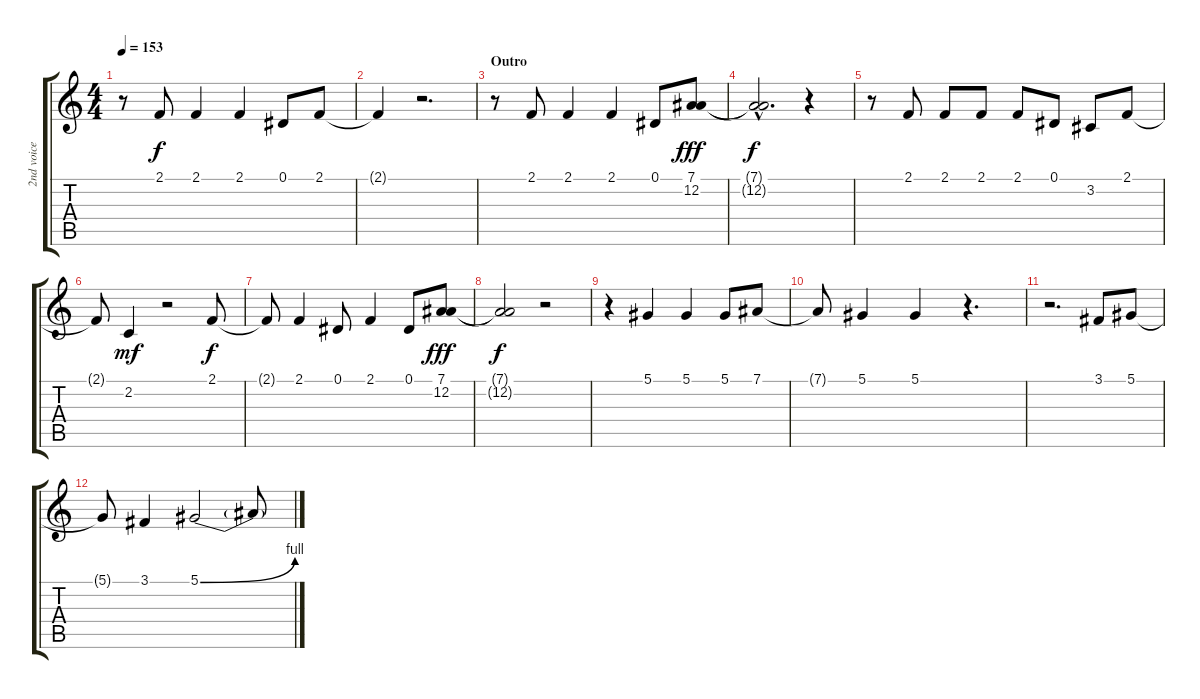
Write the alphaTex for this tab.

\track ("2nd voice" "2nd voice") {instrument lead8bassandlead}
\staff {score tabs}
\tuning (Eb4 Bb3 Gb3 Db3 Ab2 Eb2) {hide}
\ts (4 4)
\tempo 153
\clef g2
\ks c
r.8{dy f} 2.1.8{volume 14} 2.1.4 2.1.4 0.1.8 2.1.8 |
2.1{t}.4 r.2{d} |
\section ("" "Outro")
r.8 2.1.8 2.1.4 2.1.4 0.1.8 (7.1 12.2).8{dy fff} |
(7.1{hac t} 12.2{hac t}).2{d dy f} r.4 |
r.8 2.1.8 2.1.8 2.1.8 2.1.8 0.1.8 3.2.8 2.1.8 |
2.1{t}.8 2.2.4{dy mf} r.2 2.1.8{dy f} |
2.1{t}.8 2.1.4 0.1.8 2.1.4 0.1.8 (7.1 12.2).8{dy fff} |
(7.1{t} 12.2{t}).2{dy f} r.2 |
r.4 5.1.4 5.1.4 5.1.8 7.1.8 |
7.1{t}.8 5.1.4 5.1.4 r.4{d} |
r.2{d} 3.1.8 5.1.8 |
5.1{t}.8 3.1.4 5.1{be (bend 0 0 60 4)}.2 5.1{t}.8
